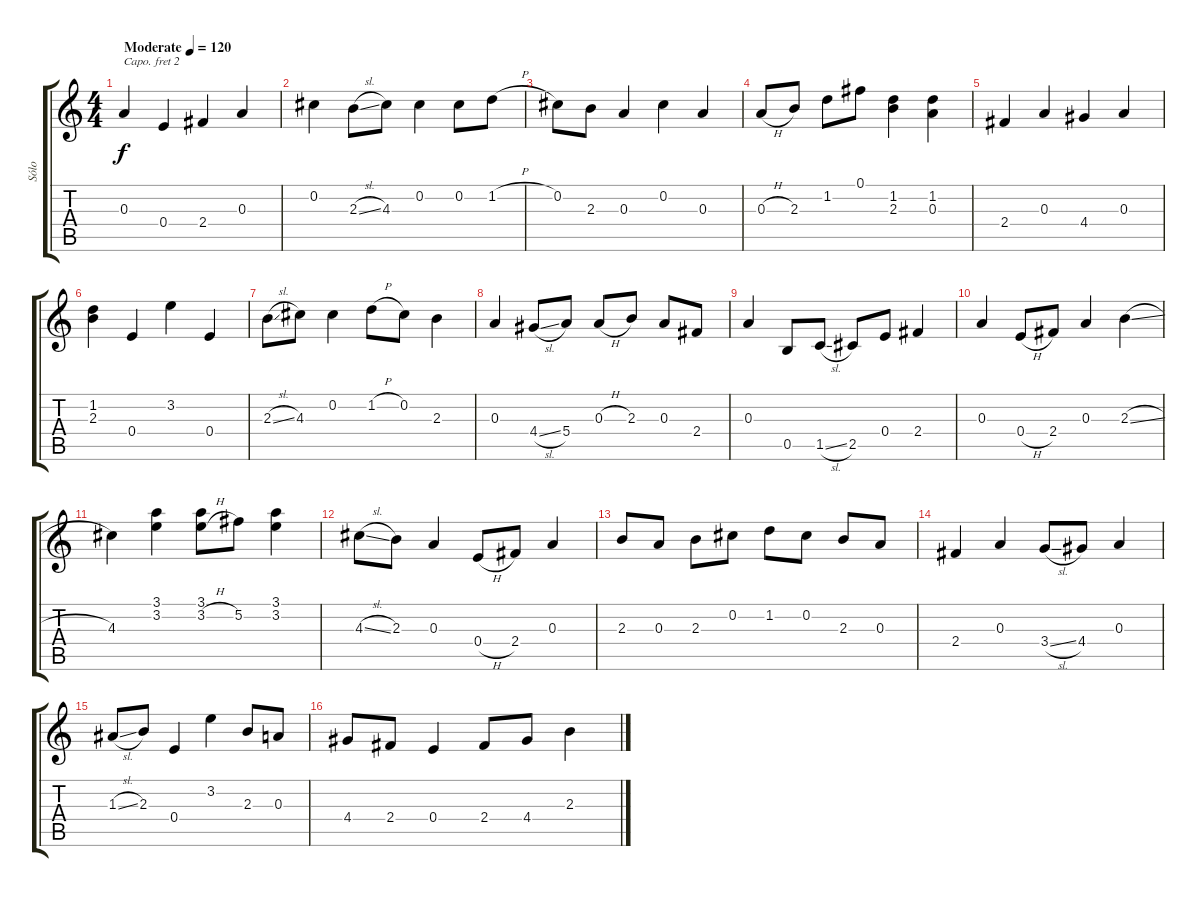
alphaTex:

\track ("Sólo" "Sólo") {instrument acousticguitarsteel}
\staff {score tabs}
\capo 2
\tuning (E4 B3 G3 D3 A2 E2) {hide}
\ts (4 4)
\tempo (120 "Moderate")
\clef g2
\ks c
0.3.4{dy f instrument acousticguitarsteel} 0.4.4 2.4.4 0.3.4 |
0.2.4 2.3{sl}.8 4.3.8 0.2.4 0.2.8 1.2{h}.8 |
0.2.8 2.3.8 0.3.4 0.2.4 0.3.4 |
0.3{h}.8 2.3.8 1.2.8 0.1.8 (1.2 2.3).4 (1.2 0.3).4 |
2.4.4 0.3.4 4.4.4 0.3.4 |
(1.2 2.3).4 0.4.4 3.2.4 0.4.4 |
2.3{sl}.8 4.3.8 0.2.4 1.2{h}.8 0.2.8 2.3.4 |
0.3.4 4.4{sl}.8 5.4.8 0.3{h}.8 2.3.8 0.3.8 2.4.8 |
0.3.4 0.5.8 1.5{sl}.8 2.5.8 0.4.8 2.4.4 |
0.3.4 0.4{h}.8 2.4.8 0.3.4 2.3{sl}.4 |
4.3.4 (3.1 3.2).4 (3.1 3.2{h}).8 5.2.8 (3.1 3.2).4 |
4.3{sl}.8 2.3.8 0.3.4 0.4{h}.8 2.4.8 0.3.4 |
2.3.8 0.3.8 2.3.8 0.2.8 1.2.8 0.2.8 2.3.8 0.3.8 |
2.4.4 0.3.4 3.4{sl}.8 4.4.8 0.3.4 |
1.3{sl}.8 2.3.8 0.4.4 3.2.4 2.3.8 0.3.8 |
4.4.8 2.4.8 0.4.4 2.4.8 4.4.8 2.3.4
